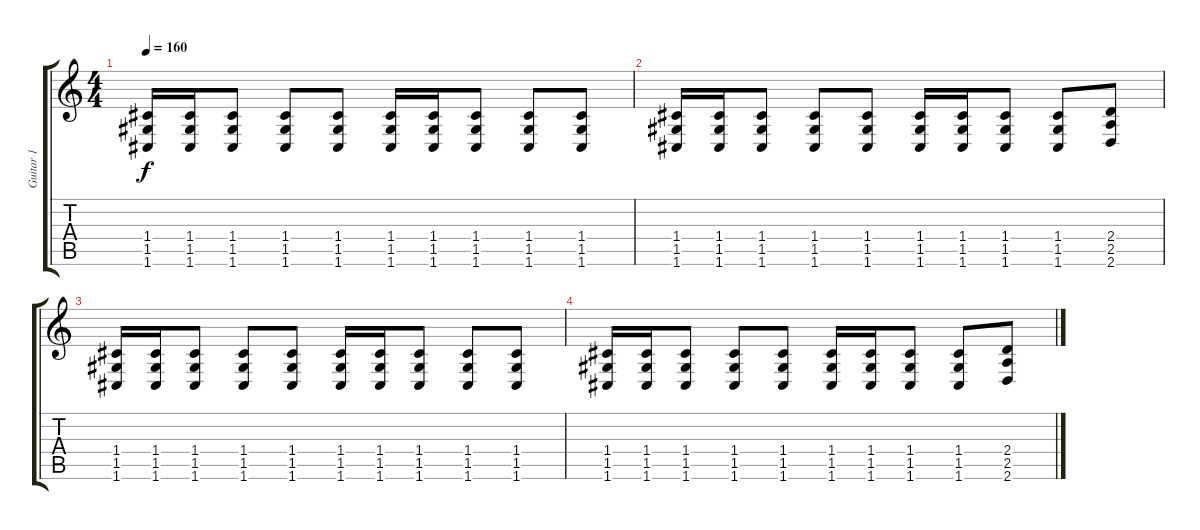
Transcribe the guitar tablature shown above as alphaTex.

\track ("Guitar 1" "Guitar 1") {instrument distortionguitar}
\staff {score tabs}
\tuning (D4 A3 F3 C3 G2 C2) {hide}
\ts (4 4)
\tempo 160
\clef g2
\ks c
(1.4 1.5 1.6).16{dy f} (1.4 1.5 1.6).16 (1.4 1.5 1.6).8 (1.4 1.5 1.6).8 (1.4 1.5 1.6).8 (1.4 1.5 1.6).16 (1.4 1.5 1.6).16 (1.4 1.5 1.6).8 (1.4 1.5 1.6).8 (1.4 1.5 1.6).8 |
(1.4 1.5 1.6).16 (1.4 1.5 1.6).16 (1.4 1.5 1.6).8 (1.4 1.5 1.6).8 (1.4 1.5 1.6).8 (1.4 1.5 1.6).16 (1.4 1.5 1.6).16 (1.4 1.5 1.6).8 (1.4 1.5 1.6).8 (2.4 2.5 2.6).8 |
(1.4 1.5 1.6).16 (1.4 1.5 1.6).16 (1.4 1.5 1.6).8 (1.4 1.5 1.6).8 (1.4 1.5 1.6).8 (1.4 1.5 1.6).16 (1.4 1.5 1.6).16 (1.4 1.5 1.6).8 (1.4 1.5 1.6).8 (1.4 1.5 1.6).8 |
(1.4 1.5 1.6).16 (1.4 1.5 1.6).16 (1.4 1.5 1.6).8 (1.4 1.5 1.6).8 (1.4 1.5 1.6).8 (1.4 1.5 1.6).16 (1.4 1.5 1.6).16 (1.4 1.5 1.6).8 (1.4 1.5 1.6).8 (2.4 2.5 2.6).8
